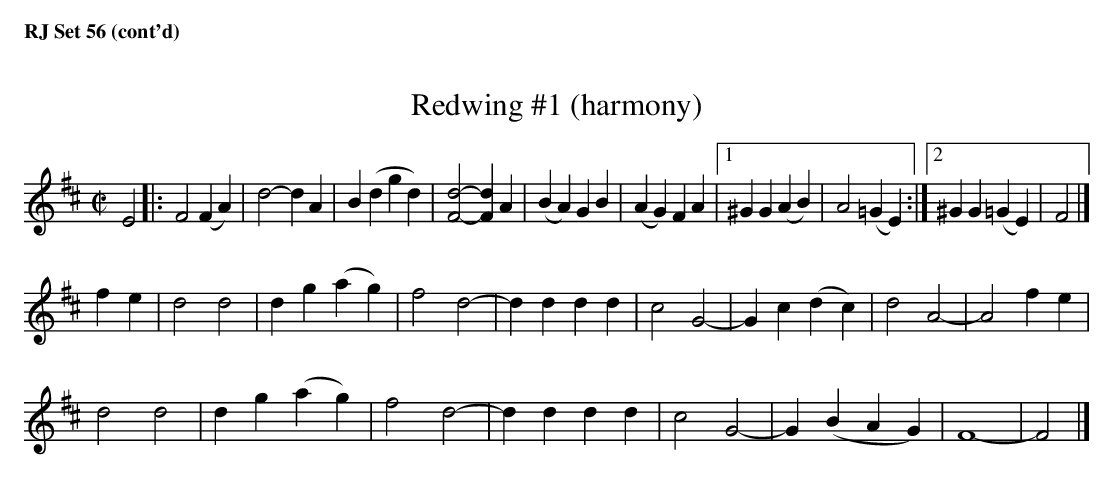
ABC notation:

X:1
T: Redwing #1 (harmony)
M: C|
K: D
E4|: F4 (F2A2)| d4- d2A2| B2(d2 g2d2)| [F4-d4-] [F2d2]A2| \
   (B2A2) G2B2| (A2G2) F2A2|1 ^G2G2 (A2B2)| A4 (=G2E2):| \
                          [2 ^G2G2 (=G2E2)| F4 |]
f2e2| d4 d4| d2g2 (a2g2)| f4 d4-| d2d2 d2d2| \
   c4 G4-| G2c2 (d2c2)| d4 A4-| A4 f2e2|
d4 d4| d2g2 (a2g2)| f4 d4-| d2d2 d2d2| \
   c4 G4-| G2(B2 A2G2)| F8-| F4 |]
